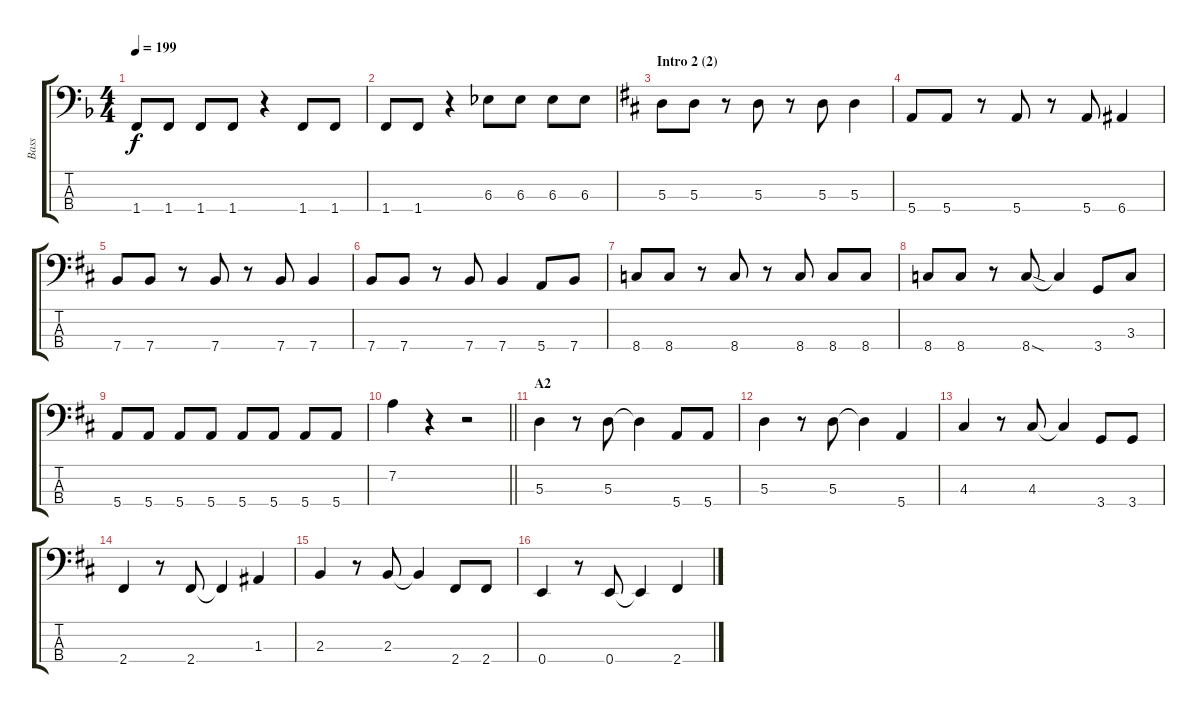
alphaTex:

\track ("Bass" "Bass") {instrument electricbasspick}
\staff {score tabs}
\tuning (G2 D2 A1 E1) {hide}
\ts (4 4)
\tempo 199
\clef f4
\ks f
1.4.8{dy f} 1.4.8 1.4.8 1.4.8 r.4 1.4.8 1.4.8 |
1.4.8 1.4.8 r.4 6.3.8 6.3.8 6.3.8 6.3.8 |
\section ("" "Intro 2 (2)")
\ks d
5.3.8 5.3.8 r.8 5.3.8 r.8 5.3.8 5.3.4 |
5.4.8 5.4.8 r.8 5.4.8 r.8 5.4.8 6.4.4 |
7.4.8 7.4.8 r.8 7.4.8 r.8 7.4.8 7.4.4 |
7.4.8 7.4.8 r.8 7.4.8 7.4.4 5.4.8 7.4.8 |
8.4.8 8.4.8 r.8 8.4.8 r.8 8.4.8 8.4.8 8.4.8 |
8.4.8 8.4.8 r.8 8.4{sod}.8 8.4{t}.4 3.4.8 3.3.8 |
5.4.8 5.4.8 5.4.8 5.4.8 5.4.8 5.4.8 5.4.8 5.4.8 |
\barLineRight lightlight
7.2.4 r.4 r.2 |
\section ("" "A2")
5.3.4 r.8 5.3.8 5.3{t}.4 5.4.8 5.4.8 |
5.3.4 r.8 5.3.8 5.3{t}.4 5.4.4 |
4.3.4 r.8 4.3.8 4.3{t}.4 3.4.8 3.4.8 |
2.4.4 r.8 2.4.8 2.4{t}.4 1.3.4 |
2.3.4 r.8 2.3.8 2.3{t}.4 2.4.8 2.4.8 |
0.4.4 r.8 0.4.8 0.4{t}.4 2.4.4
